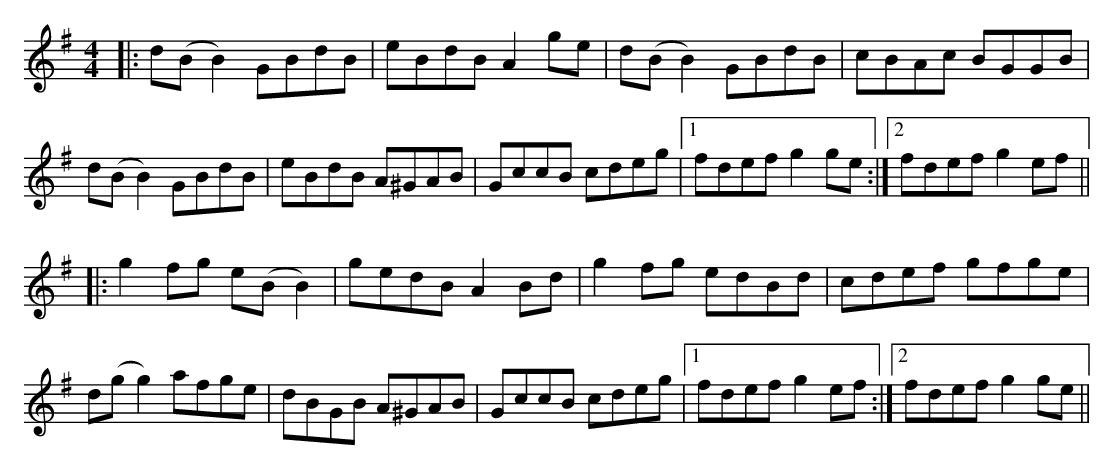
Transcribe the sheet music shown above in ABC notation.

X:1
M:4/4
K:G
|:d(B B2) GBdB|eBdB A2 ge|d(B B2) GBdB|cBAc BGGB|
d(B B2) GBdB|eBdB A^GAB|GccB cdeg|1 fdef g2 ge:|2 fdef g2 ef||
|:g2 fg e(B B2)|gedB A2 Bd|g2 fg edBd|cdef gfge|
d(g g2) afge|dBGB A^GAB|GccB cdeg|1 fdef g2 ef:|2 fdef g2 ge||
